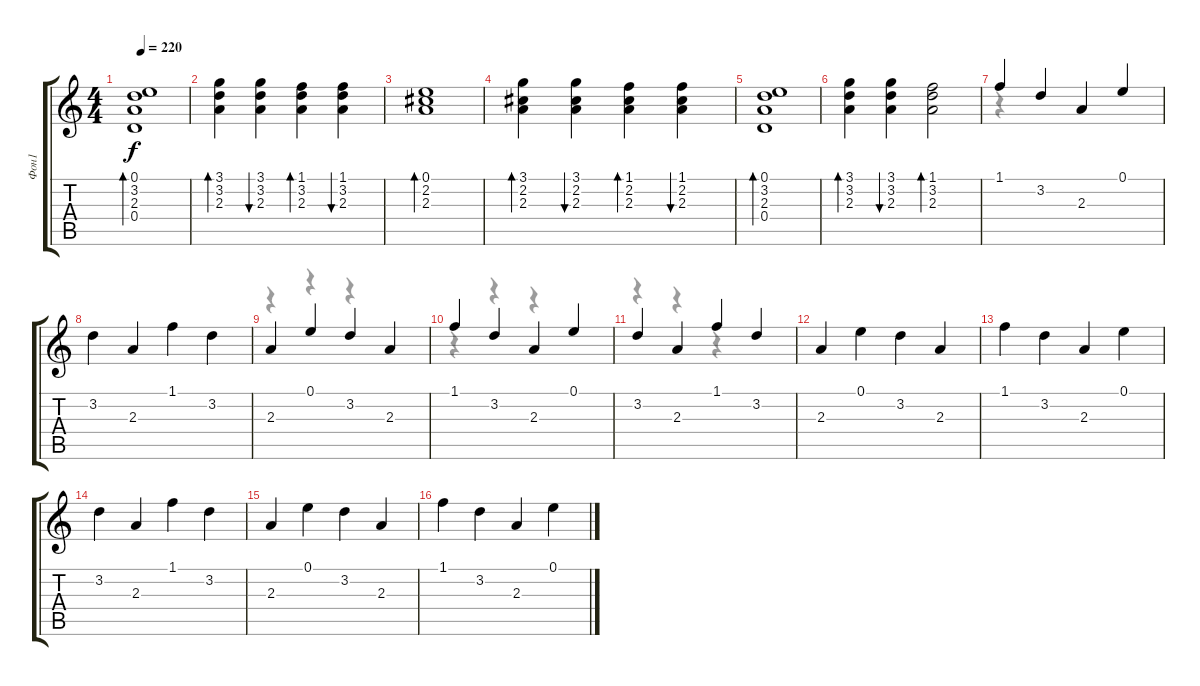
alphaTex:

\track ("Фон1" "Фон1") {instrument acousticguitarsteel}
\staff {score tabs}
\tuning (E4 B3 G3 D3 A2 E2) {hide}
\voice
\ts (4 4)
\tempo 220
\clef g2
\ks c
(0.1 3.2 2.3 0.4).1{bd 60 dy f} |
(3.1 3.2 2.3).4{bd 60} (3.1 3.2 2.3).4{bu 60} (1.1 3.2 2.3).4{bd 60} (1.1 3.2 2.3).4{bu 60} |
(0.1 2.2 2.3).1{bd 60} |
(3.1 2.2 2.3).4{bd 60} (3.1 2.2 2.3).4{bu 60} (1.1 2.2 2.3).4{bd 60} (1.1 2.2 2.3).4{bu 60} |
(0.1 3.2 2.3 0.4).1{bd 60} |
(3.1 3.2 2.3).4{bd 60} (3.1 3.2 2.3).4{bu 60} (1.1 3.2 2.3).2{bd 60} |
1.1.4 3.2.4 2.3.4 0.1.4 |
3.2.4 2.3.4 1.1.4 3.2.4 |
2.3.4 0.1.4 3.2.4 2.3.4 |
1.1.4 3.2.4 2.3.4 0.1.4 |
3.2.4 2.3.4 1.1.4 3.2.4 |
2.3.4 0.1.4 3.2.4 2.3.4 |
1.1.4 3.2.4 2.3.4 0.1.4 |
3.2.4 2.3.4 1.1.4 3.2.4 |
2.3.4 0.1.4 3.2.4 2.3.4 |
1.1.4 3.2.4 2.3.4 0.1.4
\voice
\clef g2
\ottava regular
\simile none
\ks c
|
|
|
|
|
|
r.4 |
|
r.4 r.4 r.4 |
r.4 r.4 r.4 |
r.4 r.4 r.4 |
|
|
|
|
